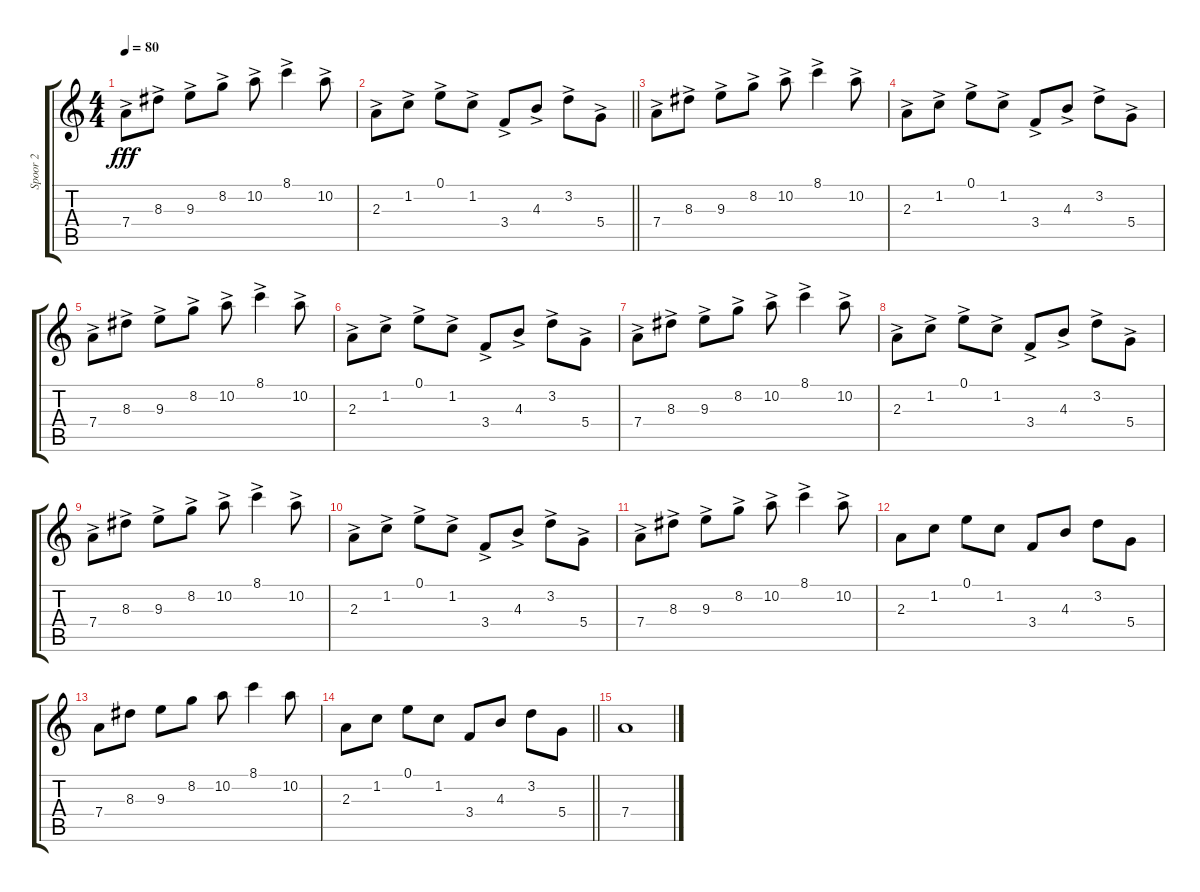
\track ("Spoor 2" "Spoor 2") {instrument electricguitarjazz}
\staff {score tabs}
\tuning (E4 B3 G3 D3 A2 E2) {hide}
\ts (4 4)
\tempo 80
\clef g2
\ks c
7.4{ac}.8{dy fff} 8.3{ac}.8 9.3{ac}.8 8.2{ac}.8 10.2{ac}.8 8.1{ac}.4 10.2{ac}.8 |
\barLineRight lightlight
2.3{ac}.8 1.2{ac}.8 0.1{ac}.8 1.2{ac}.8 3.4{ac}.8 4.3{ac}.8 3.2{ac}.8 5.4{ac}.8 |
7.4{ac}.8 8.3{ac}.8 9.3{ac}.8 8.2{ac}.8 10.2{ac}.8 8.1{ac}.4 10.2{ac}.8 |
2.3{ac}.8 1.2{ac}.8 0.1{ac}.8 1.2{ac}.8 3.4{ac}.8 4.3{ac}.8 3.2{ac}.8 5.4{ac}.8 |
7.4{ac}.8 8.3{ac}.8 9.3{ac}.8 8.2{ac}.8 10.2{ac}.8 8.1{ac}.4 10.2{ac}.8 |
2.3{ac}.8 1.2{ac}.8 0.1{ac}.8 1.2{ac}.8 3.4{ac}.8 4.3{ac}.8 3.2{ac}.8 5.4{ac}.8 |
7.4{ac}.8 8.3{ac}.8 9.3{ac}.8 8.2{ac}.8 10.2{ac}.8 8.1{ac}.4 10.2{ac}.8 |
2.3{ac}.8 1.2{ac}.8 0.1{ac}.8 1.2{ac}.8 3.4{ac}.8 4.3{ac}.8 3.2{ac}.8 5.4{ac}.8 |
7.4{ac}.8 8.3{ac}.8 9.3{ac}.8 8.2{ac}.8 10.2{ac}.8 8.1{ac}.4 10.2{ac}.8 |
2.3{ac}.8 1.2{ac}.8 0.1{ac}.8 1.2{ac}.8 3.4{ac}.8 4.3{ac}.8 3.2{ac}.8 5.4{ac}.8 |
7.4{ac}.8 8.3{ac}.8 9.3{ac}.8 8.2{ac}.8 10.2{ac}.8 8.1{ac}.4 10.2{ac}.8 |
2.3.8 1.2.8 0.1.8 1.2.8 3.4.8 4.3.8 3.2.8 5.4.8 |
7.4.8 8.3.8 9.3.8 8.2.8 10.2.8 8.1.4 10.2.8 |
\barLineRight lightlight
2.3.8 1.2.8 0.1.8 1.2.8 3.4.8 4.3.8 3.2.8 5.4.8 |
7.4.1
